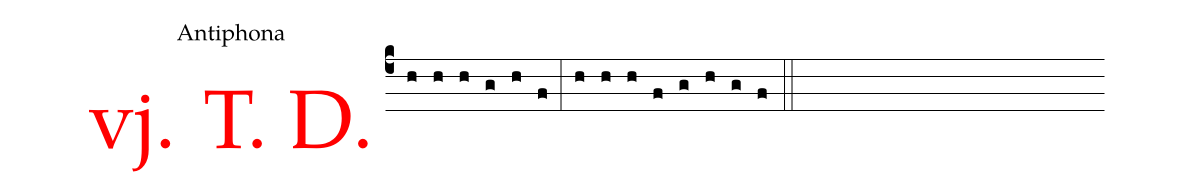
office-part: Antiphona;
%%
.(c4)<v>\frot{vj. T. D.}</v> (h) (h) (h) (g) (h) (f) (:) (h) (h) (h) (f) (g) (h) (g) (f) (::)
